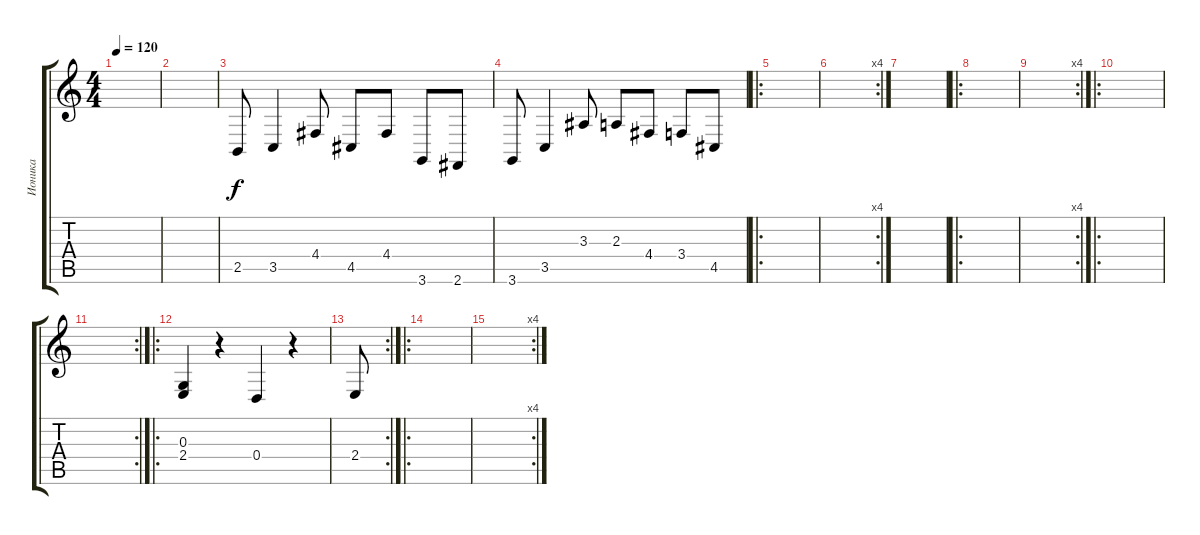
\track ("Ионика" "Ионика") {instrument bagpipe}
\staff {score tabs}
\tuning (E4 B3 G3 D3 A2 E2) {hide}
\ts (4 4)
\tempo 120
\clef g2
\ks c
|
|
2.5.8 3.5.4 4.4.8 4.5.8 4.4.8 3.6.8 2.6.8 |
3.6.8 3.5.4 3.3.8 2.3.8 4.4.8 3.4.8 4.5.8 |
\ro
|
\rc 4
|
|
\ro
|
\rc 4
|
\ro
|
\rc 2
|
\ro
(0.3 2.4).4 r.4 0.4.4 r.4 |
\rc 2
2.4.8 |
\ro
|
\rc 4
